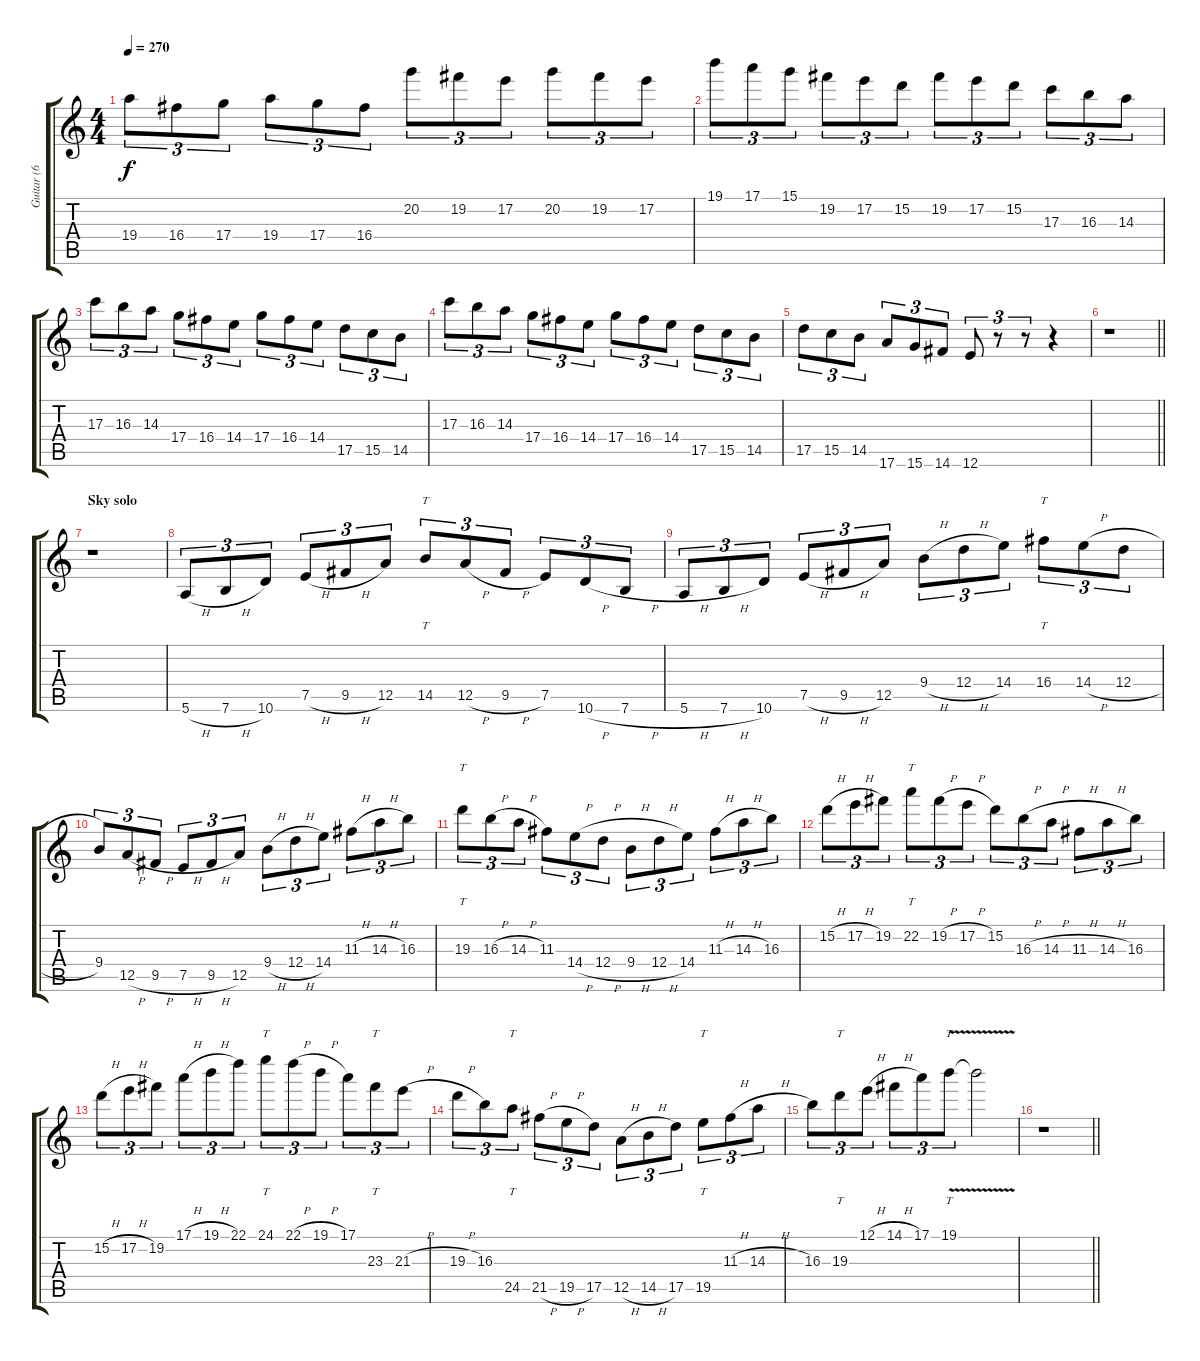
\track ("Guitar (6 strings)" "Guitar (6 ") {instrument distortionguitar}
\staff {score tabs}
\tuning (E4 B3 G3 D3 A2 E2) {hide}
\ts (4 4)
\tempo 270
\clef g2
\ks c
19.4.8{tu (3 2) dy f} 16.4.8{tu (3 2)} 17.4.8{tu (3 2)} 19.4.8{tu (3 2)} 17.4.8{tu (3 2)} 16.4.8{tu (3 2)} 20.2.8{tu (3 2)} 19.2.8{tu (3 2)} 17.2.8{tu (3 2)} 20.2.8{tu (3 2)} 19.2.8{tu (3 2)} 17.2.8{tu (3 2)} |
19.1.8{tu (3 2)} 17.1.8{tu (3 2)} 15.1.8{tu (3 2)} 19.2.8{tu (3 2)} 17.2.8{tu (3 2)} 15.2.8{tu (3 2)} 19.2.8{tu (3 2)} 17.2.8{tu (3 2)} 15.2.8{tu (3 2)} 17.3.8{tu (3 2)} 16.3.8{tu (3 2)} 14.3.8{tu (3 2)} |
17.3.8{tu (3 2)} 16.3.8{tu (3 2)} 14.3.8{tu (3 2)} 17.4.8{tu (3 2)} 16.4.8{tu (3 2)} 14.4.8{tu (3 2)} 17.4.8{tu (3 2)} 16.4.8{tu (3 2)} 14.4.8{tu (3 2)} 17.5.8{tu (3 2)} 15.5.8{tu (3 2)} 14.5.8{tu (3 2)} |
17.3.8{tu (3 2)} 16.3.8{tu (3 2)} 14.3.8{tu (3 2)} 17.4.8{tu (3 2)} 16.4.8{tu (3 2)} 14.4.8{tu (3 2)} 17.4.8{tu (3 2)} 16.4.8{tu (3 2)} 14.4.8{tu (3 2)} 17.5.8{tu (3 2)} 15.5.8{tu (3 2)} 14.5.8{tu (3 2)} |
17.5.8{tu (3 2)} 15.5.8{tu (3 2)} 14.5.8{tu (3 2)} 17.6.8{tu (3 2)} 15.6.8{tu (3 2)} 14.6.8{tu (3 2)} 12.6.8{tu (3 2)} r.8{tu (3 2)} r.8{tu (3 2)} r.4 |
\barLineRight lightlight
r.1 |
\section ("" "Sky solo")
r.1 |
5.6{h}.8{tu (3 2)} 7.6{h}.8{tu (3 2)} 10.6.8{tu (3 2)} 7.5{h}.8{tu (3 2)} 9.5{h}.8{tu (3 2)} 12.5.8{tu (3 2)} 14.5.8{tt tu (3 2)} 12.5{h}.8{tu (3 2)} 9.5{h}.8{tu (3 2)} 7.5.8{tu (3 2)} 10.6{h}.8{tu (3 2)} 7.6{h}.8{tu (3 2)} |
5.6{h}.8{tu (3 2)} 7.6{h}.8{tu (3 2)} 10.6.8{tu (3 2)} 7.5{h}.8{tu (3 2)} 9.5{h}.8{tu (3 2)} 12.5.8{tu (3 2)} 9.4{h}.8{tu (3 2)} 12.4{h}.8{tu (3 2)} 14.4.8{tu (3 2)} 16.4.8{tt tu (3 2)} 14.4{h}.8{tu (3 2)} 12.4{h}.8{tu (3 2)} |
9.4.8{tu (3 2)} 12.5{h}.8{tu (3 2)} 9.5{h}.8{tu (3 2)} 7.5{h}.8{tu (3 2)} 9.5{h}.8{tu (3 2)} 12.5.8{tu (3 2)} 9.4{h}.8{tu (3 2)} 12.4{h}.8{tu (3 2)} 14.4.8{tu (3 2)} 11.3{h}.8{tu (3 2)} 14.3{h}.8{tu (3 2)} 16.3.8{tu (3 2)} |
19.3.8{tt tu (3 2)} 16.3{h}.8{tu (3 2)} 14.3{h}.8{tu (3 2)} 11.3.8{tu (3 2)} 14.4{h}.8{tu (3 2)} 12.4{h}.8{tu (3 2)} 9.4{h}.8{tu (3 2)} 12.4{h}.8{tu (3 2)} 14.4.8{tu (3 2)} 11.3{h}.8{tu (3 2)} 14.3{h}.8{tu (3 2)} 16.3.8{tu (3 2)} |
15.2{h}.8{tu (3 2)} 17.2{h}.8{tu (3 2)} 19.2.8{tu (3 2)} 22.2.8{tt tu (3 2)} 19.2{h}.8{tu (3 2)} 17.2{h}.8{tu (3 2)} 15.2.8{tu (3 2)} 16.3{h}.8{tu (3 2)} 14.3{h}.8{tu (3 2)} 11.3{h}.8{tu (3 2)} 14.3{h}.8{tu (3 2)} 16.3.8{tu (3 2)} |
15.2{h}.8{tu (3 2)} 17.2{h}.8{tu (3 2)} 19.2.8{tu (3 2)} 17.1{h}.8{tu (3 2)} 19.1{h}.8{tu (3 2)} 22.1.8{tu (3 2)} 24.1.8{tt tu (3 2)} 22.1{h}.8{tu (3 2)} 19.1{h}.8{tu (3 2)} 17.1.8{tu (3 2)} 23.3.8{tt tu (3 2)} 21.3{h}.8{tu (3 2)} |
19.3{h}.8{tu (3 2)} 16.3.8{tu (3 2)} 24.5.8{tt tu (3 2)} 21.5{h}.8{tu (3 2)} 19.5{h}.8{tu (3 2)} 17.5.8{tu (3 2)} 12.5{h}.8{tu (3 2)} 14.5{h}.8{tu (3 2)} 17.5.8{tu (3 2)} 19.5.8{tt tu (3 2)} 11.3{h}.8{tu (3 2)} 14.3{h}.8{tu (3 2)} |
16.3.8{tu (3 2)} 19.3.8{tt tu (3 2)} 12.1{h}.8{tu (3 2)} 14.1{h}.8{tu (3 2)} 17.1.8{tu (3 2)} 19.1{v}.8{tt tu (3 2)} 19.1{t}.2 |
\barLineRight lightlight
r.1
